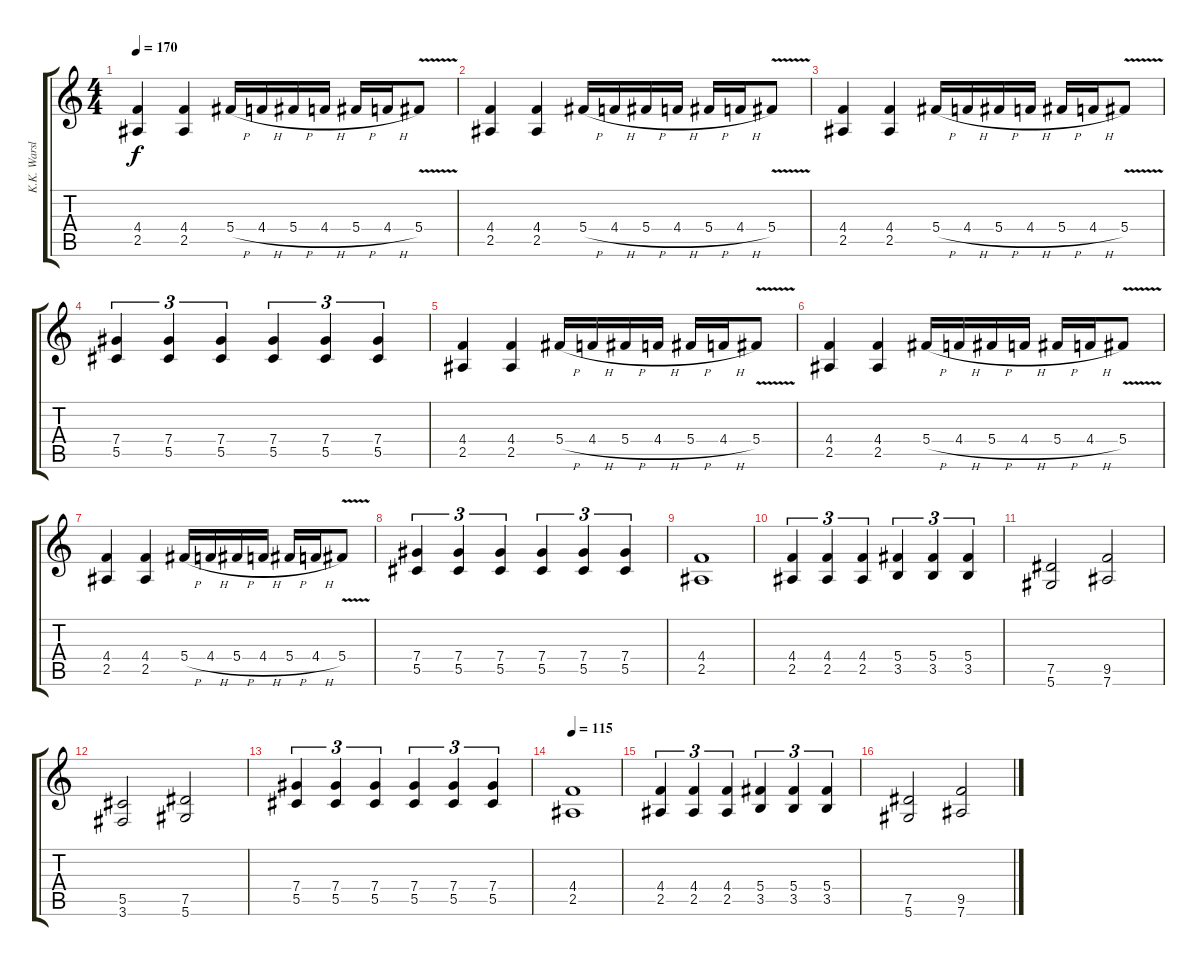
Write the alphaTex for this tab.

\track ("K.K. Warslut" "K.K. Warsl") {instrument distortionguitar}
\staff {score tabs}
\tuning (Eb4 Bb3 Gb3 Db3 Ab2 Eb2) {hide}
\ts (4 4)
\tempo 170
\clef g2
\ks c
(4.4 2.5).4{dy f} (4.4 2.5).4 5.4{h}.16 4.4{h}.16 5.4{h}.16 4.4{h}.16 5.4{h}.16 4.4{h}.16 5.4{v}.8 |
(4.4 2.5).4 (4.4 2.5).4 5.4{h}.16 4.4{h}.16 5.4{h}.16 4.4{h}.16 5.4{h}.16 4.4{h}.16 5.4{v}.8 |
(4.4 2.5).4 (4.4 2.5).4 5.4{h}.16 4.4{h}.16 5.4{h}.16 4.4{h}.16 5.4{h}.16 4.4{h}.16 5.4{v}.8 |
(7.4 5.5).4{tu (3 2)} (7.4 5.5).4{tu (3 2)} (7.4 5.5).4{tu (3 2)} (7.4 5.5).4{tu (3 2)} (7.4 5.5).4{tu (3 2)} (7.4 5.5).4{tu (3 2)} |
(4.4 2.5).4 (4.4 2.5).4 5.4{h}.16 4.4{h}.16 5.4{h}.16 4.4{h}.16 5.4{h}.16 4.4{h}.16 5.4{v}.8 |
(4.4 2.5).4 (4.4 2.5).4 5.4{h}.16 4.4{h}.16 5.4{h}.16 4.4{h}.16 5.4{h}.16 4.4{h}.16 5.4{v}.8 |
(4.4 2.5).4 (4.4 2.5).4 5.4{h}.16 4.4{h}.16 5.4{h}.16 4.4{h}.16 5.4{h}.16 4.4{h}.16 5.4{v}.8 |
(7.4 5.5).4{tu (3 2)} (7.4 5.5).4{tu (3 2)} (7.4 5.5).4{tu (3 2)} (7.4 5.5).4{tu (3 2)} (7.4 5.5).4{tu (3 2)} (7.4 5.5).4{tu (3 2)} |
(4.4 2.5).1 |
(4.4 2.5).4{tu (3 2)} (4.4 2.5).4{tu (3 2)} (4.4 2.5).4{tu (3 2)} (5.4 3.5).4{tu (3 2)} (5.4 3.5).4{tu (3 2)} (5.4 3.5).4{tu (3 2)} |
(7.5 5.6).2 (9.5 7.6).2 |
(5.5 3.6).2 (7.5 5.6).2 |
(7.4 5.5).4{tu (3 2)} (7.4 5.5).4{tu (3 2)} (7.4 5.5).4{tu (3 2)} (7.4 5.5).4{tu (3 2)} (7.4 5.5).4{tu (3 2)} (7.4 5.5).4{tu (3 2)} |
\tempo 115
(4.4 2.5).1 |
(4.4 2.5).4{tu (3 2)} (4.4 2.5).4{tu (3 2)} (4.4 2.5).4{tu (3 2)} (5.4 3.5).4{tu (3 2)} (5.4 3.5).4{tu (3 2)} (5.4 3.5).4{tu (3 2)} |
(7.5 5.6).2 (9.5 7.6).2
